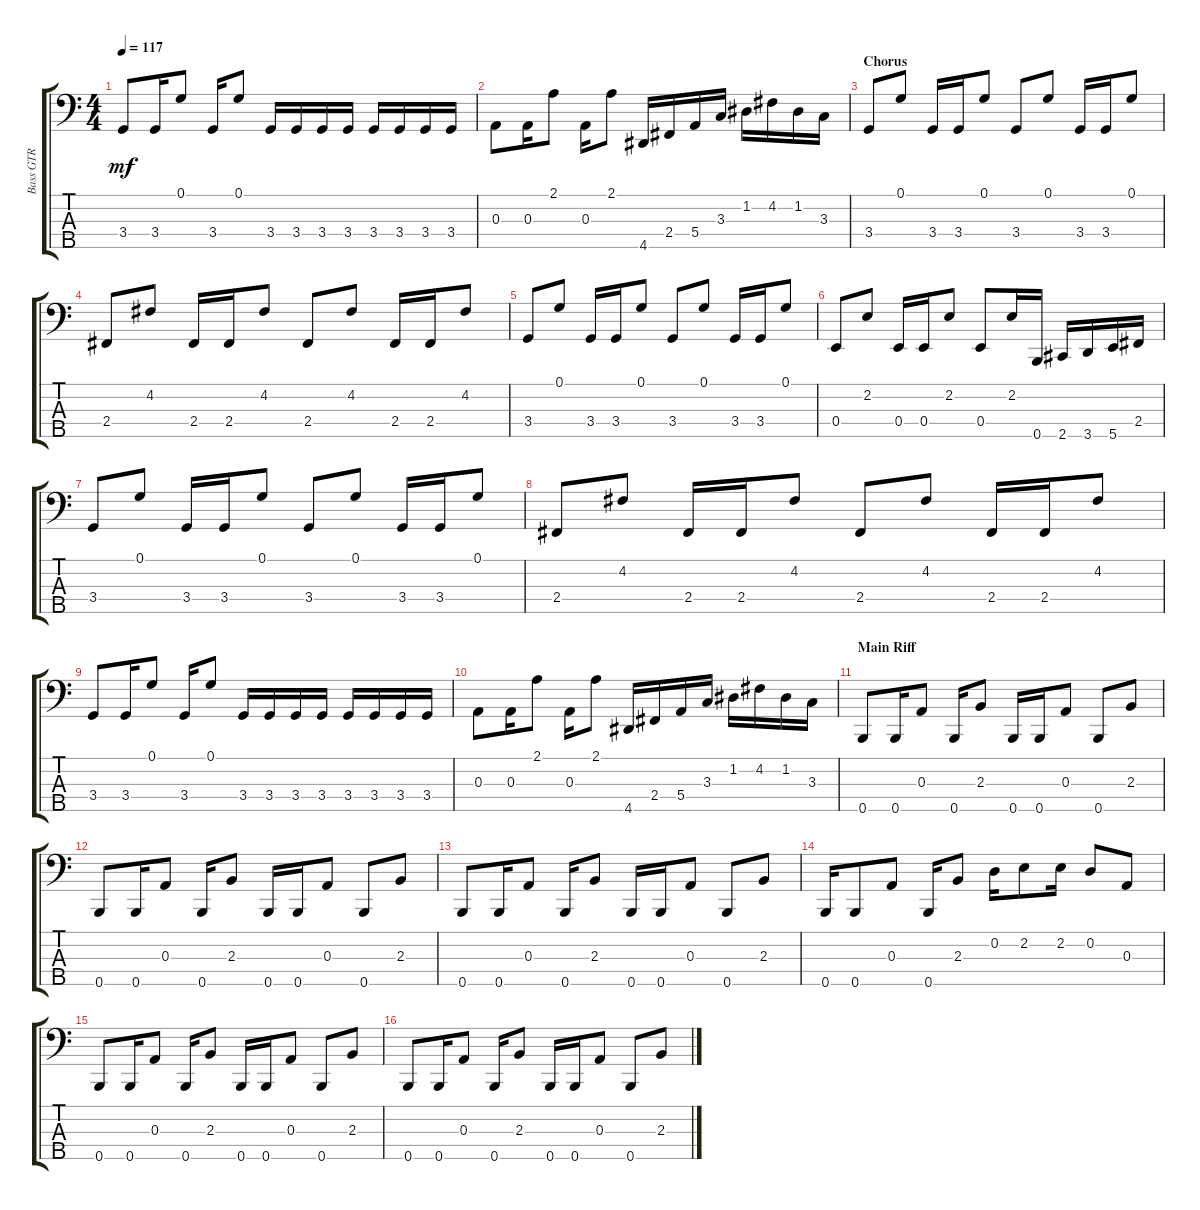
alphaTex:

\track ("Bass GTR" "Bass GTR") {instrument electricbassfinger}
\staff {score tabs}
\tuning (G2 D2 A1 E1 B0) {hide}
\ts (4 4)
\tempo 117
\clef f4
\ks aminor
3.4.8{dy mf} 3.4.16 0.1.8 3.4.16 0.1.8 3.4.16 3.4.16 3.4.16 3.4.16 3.4.16 3.4.16 3.4.16 3.4.16 |
0.3.8 0.3.16 2.1.8 0.3.16 2.1.8 4.5.16 2.4.16 5.4.16 3.3.16 1.2.16 4.2.16 1.2.16 3.3.16 |
\section ("" "Chorus")
3.4.8 0.1.8 3.4.16 3.4.16 0.1.8 3.4.8 0.1.8 3.4.16 3.4.16 0.1.8 |
2.4.8 4.2.8 2.4.16 2.4.16 4.2.8 2.4.8 4.2.8 2.4.16 2.4.16 4.2.8 |
3.4.8 0.1.8 3.4.16 3.4.16 0.1.8 3.4.8 0.1.8 3.4.16 3.4.16 0.1.8 |
0.4.8 2.2.8 0.4.16 0.4.16 2.2.8 0.4.8 2.2.16 0.5.16 2.5.16 3.5.16 5.5.16 2.4.16 |
3.4.8 0.1.8 3.4.16 3.4.16 0.1.8 3.4.8 0.1.8 3.4.16 3.4.16 0.1.8 |
2.4.8 4.2.8 2.4.16 2.4.16 4.2.8 2.4.8 4.2.8 2.4.16 2.4.16 4.2.8 |
3.4.8 3.4.16 0.1.8 3.4.16 0.1.8 3.4.16 3.4.16 3.4.16 3.4.16 3.4.16 3.4.16 3.4.16 3.4.16 |
0.3.8 0.3.16 2.1.8 0.3.16 2.1.8 4.5.16 2.4.16 5.4.16 3.3.16 1.2.16 4.2.16 1.2.16 3.3.16 |
\section ("" "Main Riff")
0.5.8 0.5.16 0.3.8 0.5.16 2.3.8 0.5.16 0.5.16 0.3.8 0.5.8 2.3.8 |
0.5.8 0.5.16 0.3.8 0.5.16 2.3.8 0.5.16 0.5.16 0.3.8 0.5.8 2.3.8 |
0.5.8 0.5.16 0.3.8 0.5.16 2.3.8 0.5.16 0.5.16 0.3.8 0.5.8 2.3.8 |
0.5.16 0.5.8 0.3.8 0.5.16 2.3.8 0.2.16 2.2.8 2.2.16 0.2.8 0.3.8 |
0.5.8 0.5.16 0.3.8 0.5.16 2.3.8 0.5.16 0.5.16 0.3.8 0.5.8 2.3.8 |
0.5.8 0.5.16 0.3.8 0.5.16 2.3.8 0.5.16 0.5.16 0.3.8 0.5.8 2.3.8
